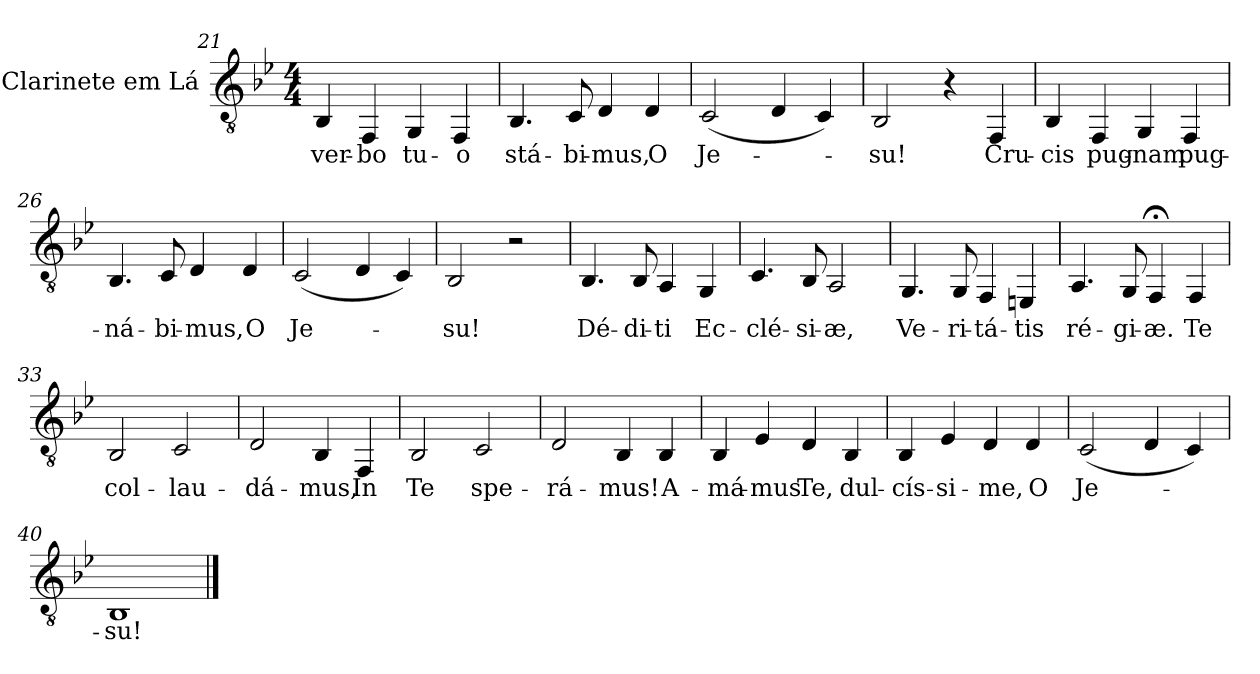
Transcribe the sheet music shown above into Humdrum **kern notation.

**kern	**text
*part1	*part1
*staff1	*staff1
*I"Clarinete em Lá	*
*I'Cl.	*
*clefGv2	*
*ITrd2c3	*
*k[f#]	*
*G:	*
*M4/4	*
=21	=21
!	!LO:LY:b:color=#000000
4GGi/	ver-
!	!LO:LY:b:color=#000000
4DDi/	-bo
!	!LO:LY:b:color=#000000
4EEi/	tu-
!	!LO:LY:b:color=#000000
4DDi/	-o
=22	=22
!	!LO:LY:b:color=#000000
4.GGi/	stá-
!	!LO:LY:b:color=#000000
8AAi/	-bi-
!	!LO:LY:b:color=#000000
4BBi/	-mus,
!	!LO:LY:b:color=#000000
4BBi/	O
=23	=23
!	!LO:LY:b:color=#000000
(2AAi/	Je-
4BBi/	.
4AAi/)	.
!!LO:LB:g=z
=24	=24
!	!LO:LY:b:color=#000000
2GGi/	-su!
4r	.
!	!LO:LY:b:color=#000000
4DDi/	Cru-
=25	=25
!	!LO:LY:b:color=#000000
4GGi/	-cis
!	!LO:LY:b:color=#000000
4DDi/	pug-
!	!LO:LY:b:color=#000000
4EEi/	-nam
!	!LO:LY:b:color=#000000
4DDi/	pug-
=26	=26
!	!LO:LY:b:color=#000000
4.GGi/	-ná-
!	!LO:LY:b:color=#000000
8AAi/	-bi-
!	!LO:LY:b:color=#000000
4BBi/	-mus,
!	!LO:LY:b:color=#000000
4BBi/	O
=27	=27
!	!LO:LY:b:color=#000000
(2AAi/	Je-
4BBi/	.
4AAi/)	.
=28	=28
!	!LO:LY:b:color=#000000
2GGi/	-su!
2r	.
=29	=29
!	!LO:LY:b:color=#000000
4.GGi/	Dé-
!	!LO:LY:b:color=#000000
8GGi/	-di-
!	!LO:LY:b:color=#000000
4FF#i/	-ti
!	!LO:LY:b:color=#000000
4EEi/	Ec-
!!LO:LB:g=z
=30	=30
!	!LO:LY:b:color=#000000
4.AAi/	-clé-
!	!LO:LY:b:color=#000000
8GGi/	-si-
!	!LO:LY:b:color=#000000
2FF#i/	-æ,
=31	=31
!	!LO:LY:b:color=#000000
4.EEi/	Ve-
!	!LO:LY:b:color=#000000
8EEi/	-ri-
!	!LO:LY:b:color=#000000
4DDi/	-tá-
!	!LO:LY:b:color=#000000
4CC#Xi/	-tis
=32	=32
!	!LO:LY:b:color=#000000
4.FF#i/	ré-
!	!LO:LY:b:color=#000000
8EEi/	-gi-
!	!LO:LY:b:color=#000000
4DD;i/	-æ.
!	!LO:LY:b:color=#000000
4DDi/	Te
=33	=33
!	!LO:LY:b:color=#000000
2GGi/	col-
!	!LO:LY:b:color=#000000
2AAi/	-lau-
=34	=34
!	!LO:LY:b:color=#000000
2BBi/	-dá-
!	!LO:LY:b:color=#000000
4GGi/	-mus,
!	!LO:LY:b:color=#000000
4DDi/	In
=35	=35
!	!LO:LY:b:color=#000000
2GGi/	Te
!	!LO:LY:b:color=#000000
2AAi/	spe-
!!LO:LB:g=z
=36	=36
!	!LO:LY:b:color=#000000
2BBi/	-rá-
!	!LO:LY:b:color=#000000
4GGi/	-mus!
!	!LO:LY:b:color=#000000
4GGi/	A-
=37	=37
!	!LO:LY:b:color=#000000
4GGi/	-má-
!	!LO:LY:b:color=#000000
4Ci/	-mus
!	!LO:LY:b:color=#000000
4BBi/	Te,
!	!LO:LY:b:color=#000000
4GGi/	dul-
=38	=38
!	!LO:LY:b:color=#000000
4GGi/	-cís-
!	!LO:LY:b:color=#000000
4Ci/	-si-
!	!LO:LY:b:color=#000000
4BBi/	-me,
!	!LO:LY:b:color=#000000
4BBi/	O
=39	=39
!	!LO:LY:b:color=#000000
(2AAi/	Je-
4BBi/	.
4AAi/)	.
=40	=40
!	!LO:LY:b:color=#000000
1GGi	-su!
==	==
*-	*-
